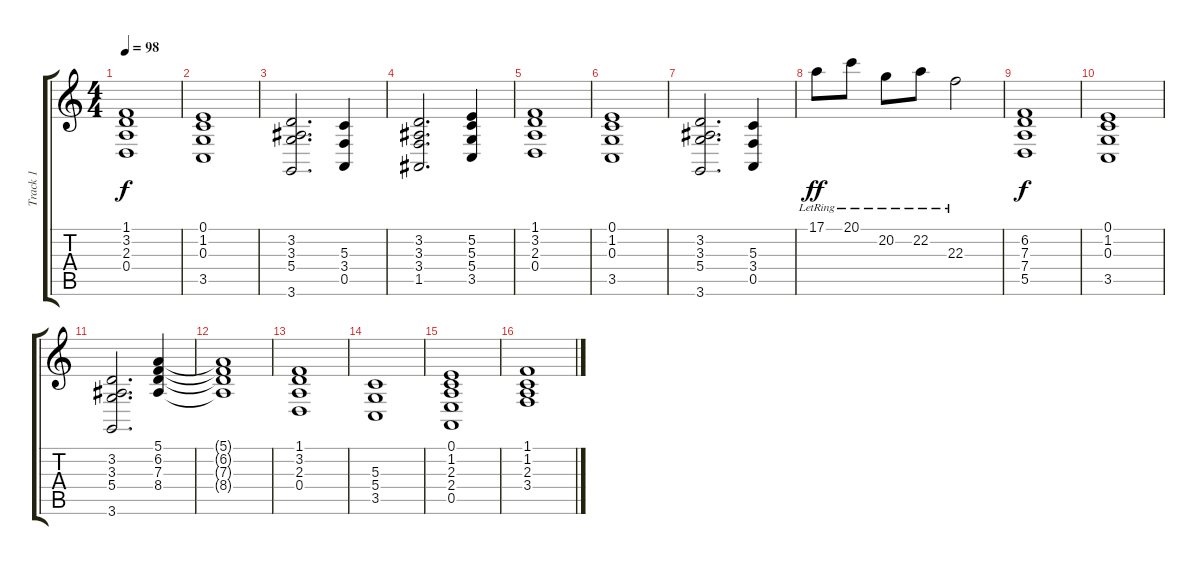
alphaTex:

\track ("Track 1" "Track 1") {instrument brightacousticpiano}
\staff {score tabs}
\tuning (E4 B3 G3 D3 A2 E2) {hide}
\ts (4 4)
\tempo 98
\clef g2
\ks c
(1.1 3.2 2.3 0.4).1{dy f} |
(0.1 1.2 0.3 3.5).1 |
(3.2 3.3 5.4 3.6).2{d} (5.3 3.4 0.5).4 |
(3.2 3.3 3.4 1.5).2{d} (5.2 5.3 5.4 3.5).4 |
(1.1 3.2 2.3 0.4).1 |
(0.1 1.2 0.3 3.5).1 |
(3.2 3.3 5.4 3.6).2{d} (5.3 3.4 0.5).4 |
17.1{lr}.8{dy ff} 20.1{lr}.8 20.2{lr}.8 22.2{lr}.8 22.3{lr}.2 |
(6.2 7.3 7.4 5.5).1{dy f} |
(0.1 1.2 0.3 3.5).1 |
(3.2 3.3 5.4 3.6).2{d} (5.1 6.2 7.3 8.4).4 |
(5.1{t} 6.2{t} 7.3{t} 8.4{t}).1 |
(1.1 3.2 2.3 0.4).1 |
(5.3 5.4 3.5).1 |
(0.1 1.2 2.3 2.4 0.5).1 |
(1.1 1.2 2.3 3.4).1
